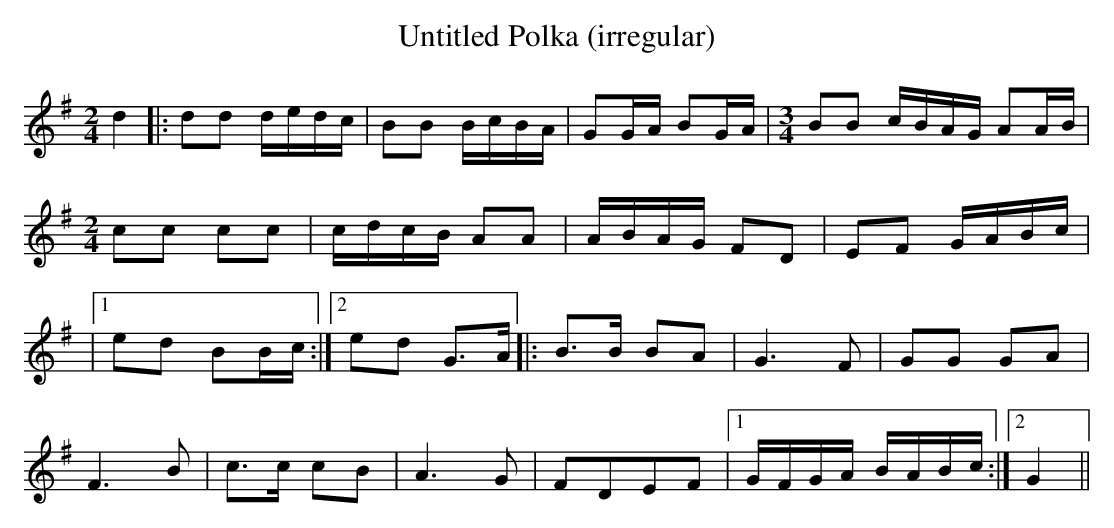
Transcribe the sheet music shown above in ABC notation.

X:1
T:Untitled Polka (irregular)
L:1/16
M:2/4
K:G
d4 |: d2d2 dedc | B2B2 BcBA | G2GA B2GA |[M:3/4] B2B2 cBAG A2AB |
[M:2/4] c2c2 c2c2 | cdcB A2A2 | ABAG F2D2 | E2F2 GABc |
|1 e2d2 B2Bc :|2 e2d2 G3A |:[L:1/8] B>B BA | G3F | GG GA |
F3B | c>c cB | A3G | FDEF |1 G/F/G/A/ B/A/B/c/ :|2 G2 ||
